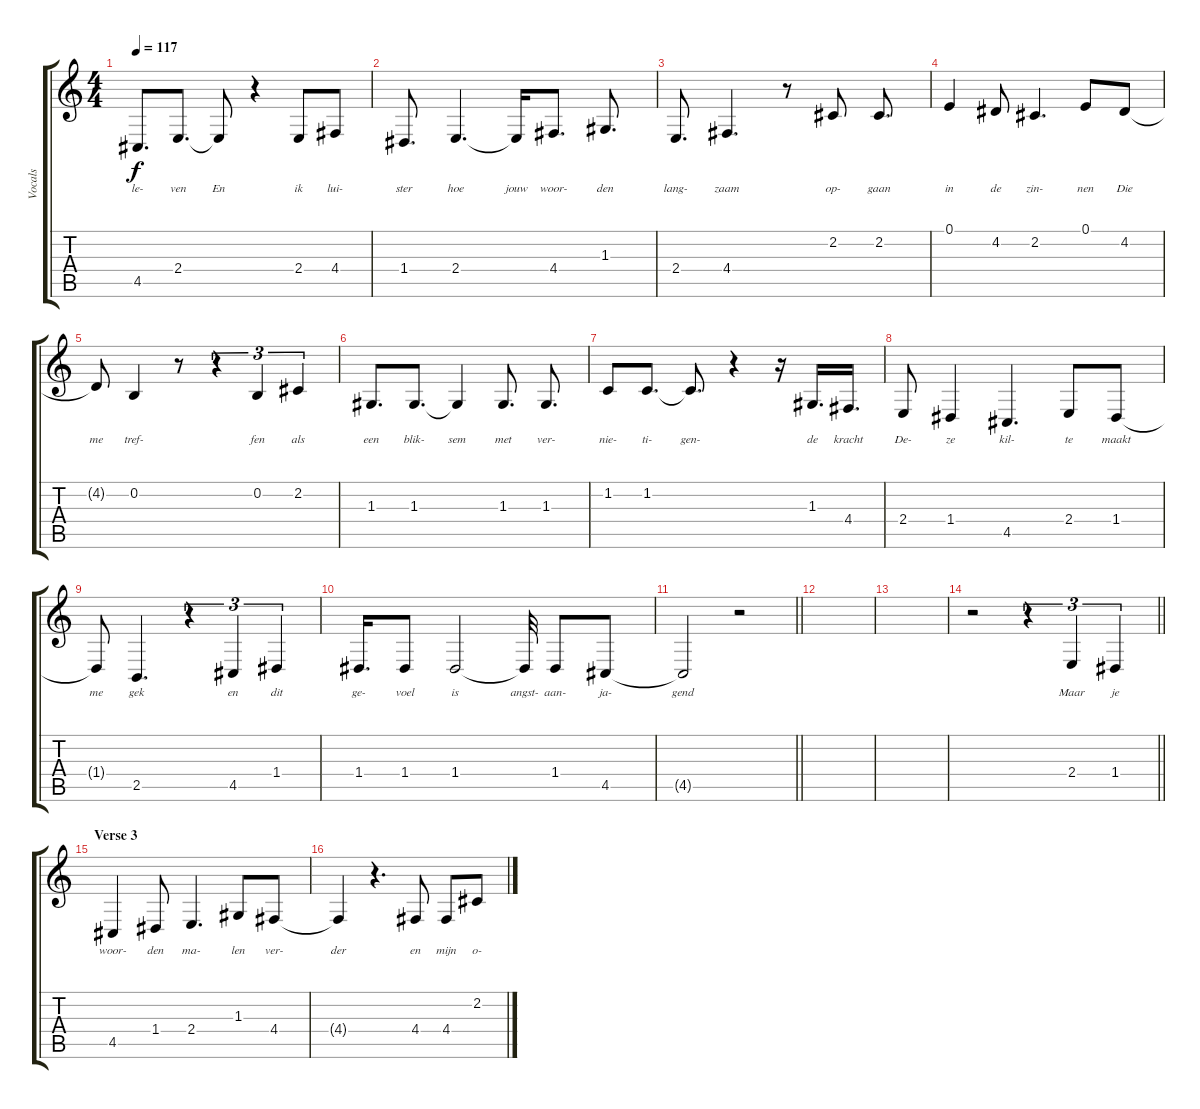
\track ("Vocals" "Vocals") {instrument oboe}
\staff {score tabs}
\tuning (E4 B3 G3 D3 A2 E2) {hide}
\ts (4 4)
\tempo 117
\clef g2
\ks c
4.5.8{d lyrics (0 "le-") lyrics (1 "") lyrics (2 "") lyrics (3 "") lyrics (4 "") dy f} 2.4.8{d lyrics (0 "ven") lyrics (1 "") lyrics (2 "") lyrics (3 "") lyrics (4 "")} 2.4{t}.8{lyrics (0 "En") lyrics (1 "") lyrics (2 "") lyrics (3 "") lyrics (4 "")} r.4 2.4.8{lyrics (0 "ik") lyrics (1 "") lyrics (2 "") lyrics (3 "") lyrics (4 "")} 4.4.8{lyrics (0 "lui-") lyrics (1 "") lyrics (2 "") lyrics (3 "") lyrics (4 "")} |
1.4.8{d lyrics (0 "ster") lyrics (1 "") lyrics (2 "") lyrics (3 "") lyrics (4 "")} 2.4.4{d lyrics (0 "hoe") lyrics (1 "") lyrics (2 "") lyrics (3 "") lyrics (4 "")} 2.4{t}.16{lyrics (0 "jouw") lyrics (1 "") lyrics (2 "") lyrics (3 "") lyrics (4 "")} 4.4.8{d lyrics (0 "woor-") lyrics (1 "") lyrics (2 "") lyrics (3 "") lyrics (4 "")} 1.3.8{d lyrics (0 "den") lyrics (1 "") lyrics (2 "") lyrics (3 "") lyrics (4 "")} |
2.4.8{d lyrics (0 "lang-") lyrics (1 "") lyrics (2 "") lyrics (3 "") lyrics (4 "")} 4.4.4{d lyrics (0 "zaam") lyrics (1 "") lyrics (2 "") lyrics (3 "") lyrics (4 "")} r.8 2.2.8{lyrics (0 "op-") lyrics (1 "") lyrics (2 "") lyrics (3 "") lyrics (4 "")} 2.2.8{d lyrics (0 "gaan") lyrics (1 "") lyrics (2 "") lyrics (3 "") lyrics (4 "")} |
0.1.4{lyrics (0 "in") lyrics (1 "") lyrics (2 "") lyrics (3 "") lyrics (4 "")} 4.2.8{lyrics (0 "de") lyrics (1 "") lyrics (2 "") lyrics (3 "") lyrics (4 "")} 2.2.4{d lyrics (0 "zin-") lyrics (1 "") lyrics (2 "") lyrics (3 "") lyrics (4 "")} 0.1.8{lyrics (0 "nen") lyrics (1 "") lyrics (2 "") lyrics (3 "") lyrics (4 "")} 4.2.8{lyrics (0 "Die") lyrics (1 "") lyrics (2 "") lyrics (3 "") lyrics (4 "")} |
4.2{t}.8{lyrics (0 "me") lyrics (1 "") lyrics (2 "") lyrics (3 "") lyrics (4 "")} 0.2.4{lyrics (0 "tref-") lyrics (1 "") lyrics (2 "") lyrics (3 "") lyrics (4 "")} r.8 r.4{tu (3 2)} 0.2.4{tu (3 2) lyrics (0 "fen") lyrics (1 "") lyrics (2 "") lyrics (3 "") lyrics (4 "")} 2.2.4{tu (3 2) lyrics (0 "als") lyrics (1 "") lyrics (2 "") lyrics (3 "") lyrics (4 "")} |
1.3.8{d lyrics (0 "een") lyrics (1 "") lyrics (2 "") lyrics (3 "") lyrics (4 "")} 1.3.8{d lyrics (0 "blik-") lyrics (1 "") lyrics (2 "") lyrics (3 "") lyrics (4 "")} 1.3{t}.4{lyrics (0 "sem") lyrics (1 "") lyrics (2 "") lyrics (3 "") lyrics (4 "")} 1.3.8{d lyrics (0 "met") lyrics (1 "") lyrics (2 "") lyrics (3 "") lyrics (4 "")} 1.3.8{d lyrics (0 "ver-") lyrics (1 "") lyrics (2 "") lyrics (3 "") lyrics (4 "")} |
1.2.8{lyrics (0 "nie-") lyrics (1 "") lyrics (2 "") lyrics (3 "") lyrics (4 "")} 1.2.8{d lyrics (0 "ti-") lyrics (1 "") lyrics (2 "") lyrics (3 "") lyrics (4 "")} 1.2{t}.8{d lyrics (0 "gen-") lyrics (1 "") lyrics (2 "") lyrics (3 "") lyrics (4 "")} r.4 r.16 1.3.16{d lyrics (0 "de") lyrics (1 "") lyrics (2 "") lyrics (3 "") lyrics (4 "")} 4.4.16{d lyrics (0 "kracht") lyrics (1 "") lyrics (2 "") lyrics (3 "") lyrics (4 "")} |
2.4.8{lyrics (0 "De-") lyrics (1 "") lyrics (2 "") lyrics (3 "") lyrics (4 "")} 1.4.4{lyrics (0 "ze") lyrics (1 "") lyrics (2 "") lyrics (3 "") lyrics (4 "")} 4.5.4{d lyrics (0 "kil-") lyrics (1 "") lyrics (2 "") lyrics (3 "") lyrics (4 "")} 2.4.8{lyrics (0 "te") lyrics (1 "") lyrics (2 "") lyrics (3 "") lyrics (4 "")} 1.4.8{lyrics (0 "maakt") lyrics (1 "") lyrics (2 "") lyrics (3 "") lyrics (4 "")} |
1.4{t}.8{lyrics (0 "me") lyrics (1 "") lyrics (2 "") lyrics (3 "") lyrics (4 "")} 2.5.4{d lyrics (0 "gek") lyrics (1 "") lyrics (2 "") lyrics (3 "") lyrics (4 "")} r.4{tu (3 2)} 4.5.4{tu (3 2) lyrics (0 "en") lyrics (1 "") lyrics (2 "") lyrics (3 "") lyrics (4 "")} 1.4.4{tu (3 2) lyrics (0 "dit") lyrics (1 "") lyrics (2 "") lyrics (3 "") lyrics (4 "")} |
1.4.16{d lyrics (0 "ge-") lyrics (1 "") lyrics (2 "") lyrics (3 "") lyrics (4 "")} 1.4.8{lyrics (0 "voel") lyrics (1 "") lyrics (2 "") lyrics (3 "") lyrics (4 "")} 1.4.2{lyrics (0 "is") lyrics (1 "") lyrics (2 "") lyrics (3 "") lyrics (4 "")} 1.4{t}.32{lyrics (0 "angst-") lyrics (1 "") lyrics (2 "") lyrics (3 "") lyrics (4 "")} 1.4.8{lyrics (0 "aan-") lyrics (1 "") lyrics (2 "") lyrics (3 "") lyrics (4 "")} 4.5.8{lyrics (0 "ja-") lyrics (1 "") lyrics (2 "") lyrics (3 "") lyrics (4 "")} |
\barLineRight lightlight
4.5{t}.2{lyrics (0 "gend") lyrics (1 "") lyrics (2 "") lyrics (3 "") lyrics (4 "")} r.2 |
|
|
\barLineRight lightlight
r.2 r.4{tu (3 2)} 2.4.4{tu (3 2) lyrics (0 "Maar") lyrics (1 "") lyrics (2 "") lyrics (3 "") lyrics (4 "")} 1.4.4{tu (3 2) lyrics (0 "je") lyrics (1 "") lyrics (2 "") lyrics (3 "") lyrics (4 "")} |
\section ("" "Verse 3")
4.5.4{lyrics (0 "woor-") lyrics (1 "") lyrics (2 "") lyrics (3 "") lyrics (4 "")} 1.4.8{lyrics (0 "den") lyrics (1 "") lyrics (2 "") lyrics (3 "") lyrics (4 "")} 2.4.4{d lyrics (0 "ma-") lyrics (1 "") lyrics (2 "") lyrics (3 "") lyrics (4 "")} 1.3.8{lyrics (0 "len") lyrics (1 "") lyrics (2 "") lyrics (3 "") lyrics (4 "")} 4.4.8{lyrics (0 "ver-") lyrics (1 "") lyrics (2 "") lyrics (3 "") lyrics (4 "")} |
4.4{t}.4{lyrics (0 "der") lyrics (1 "") lyrics (2 "") lyrics (3 "") lyrics (4 "")} r.4{d} 4.4.8{lyrics (0 "en") lyrics (1 "") lyrics (2 "") lyrics (3 "") lyrics (4 "")} 4.4.8{lyrics (0 "mijn") lyrics (1 "") lyrics (2 "") lyrics (3 "") lyrics (4 "")} 2.2.8{lyrics (0 "o-") lyrics (1 "") lyrics (2 "") lyrics (3 "") lyrics (4 "")}
